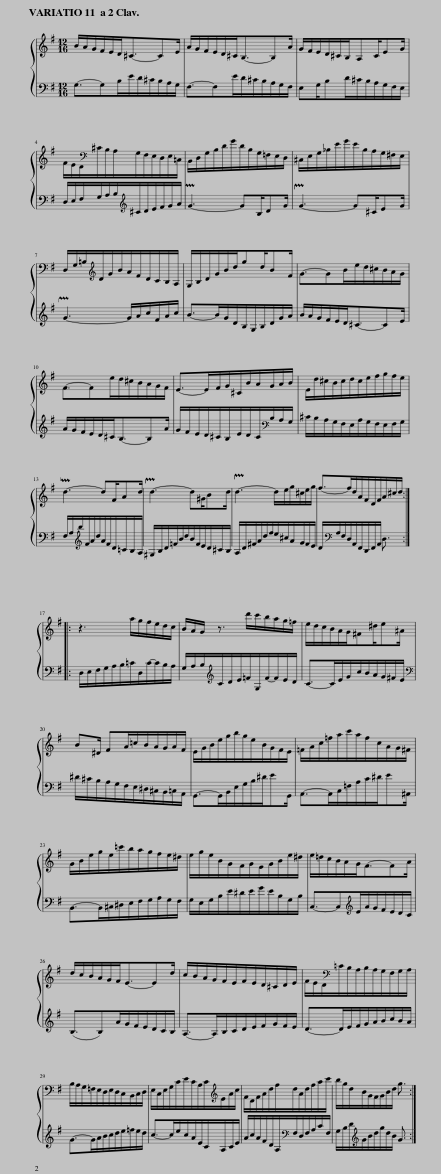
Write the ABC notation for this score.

X:1
%%score { 1 | 2 }
L:1/8
Q:1/4=114
M:12/16
I:linebreak $
K:G
V:1 treble
V:2 bass
V:1
 B/A/G/F/E/D<^C-CE/ | A/G/F/E/D/^C<B,-B,A/ | G/F/E/D/^C/B,/A,C/EG/ |$ F/E/D/[K:bass]^C/B,/A,/G,/F,/E,/D,/E,/=C,/ | B,,/D,/G,/B,/D/G/D/B,/G,/=F,/E,/D,/ | %5
 ^C,/E,/G,/_B,/E/G/E/B,/A,/G,/^F,/E,/ |$ D,/G,/=B,/[K:treble]D/G/B/A/F/D/C/B,/A,/ | G,/B,/D/G/B/d/gd/BF/ | G3/2-GB/e/d/^c/B/A/G/ |$ F3/2-Fe/d/^c/B/A/G/F/ | %10
 E->EF/G/^C/B/A/G/A/B/ | E/d/^c/B/c/d/c/e/f/g/f/e/ |$ Pd3- dF/Ad/ | Pd3- d^G/Bd/ | Pd3- d/e/g/^c/e/g/ | %15
 f->fd/A/F/D/F/A/^c/d/ ::$ z3 a/g/f/e/d/c/ | B/A/G/ z3/2 d'/c'/b/a/g/=f/ | e/d/c/B/A/G/^F^d/e^A/ |$ B^D/ FA/=c/B/A/G/A/F/ | %20
 E/G/B/e/g/b/g/e/B/G/F/E/ | =F/A/c/=f/a/c'/a/f/c/A/G/^F/ |$ G/B/e/g/e/=c'/b/a/g/f/e/^d/ | e/g/e/B/G/F/G/E/G/B/e/^d/ | e/=d/c/B/A/G<F-FA/ |$ %25
 d/c/B/A/G/F<E-Ed/ | c/B/A/G/F/E/F/E/D/^C/D/E/ | F/E/D/[K:bass]=C/B,/A,/B,/A,/G,/F,/G,/A,/ |$ B,/A,/G,/=F,/E,/D,/E,/D,/C,/B,,/C,/D,/ | E,/C,/E,/G,/C/E/C/A,/C/[K:treble]E/A/c/ | %30
 F/D/F/A/d/f/d/A/d/f/a/c'/ | b/g/d/B/G/F/G/B/d/ g3/2 :| %32
V:2
 G,3/2-G,B,/E/D/^C/B,/A,/G,/ | F,3/2-F,E/D/^C/B,/A,/G,/F,/ | E,G,/B,D/^C/B,/A,/G,/F,/E,/ |$ D,/E,/F,/G,/A,/B,/[K:treble]^C/D/E/F/G/A/ | PG3- GB,/DG/ | %5
 PG3- G^C/EG/ |$ PG3- G/A/c/F/A/c/ | B->BG/D/B,/G,/B,/D/G/A/ | B/A/G/F/E/D<^C-CE/ |$ A/G/F/E/D/^C<B,-B,A/ | %10
 G/F/E/D/^C/B,/E/D/C/[K:bass]B,/A,/G,/ | ^C/B,/A,/G,/F,/E,/A,/G,/F,/E,/F,/G,/ |$ F,/A,/D/[K:treble]F/A/d/A/F/D/=C/B,/A,/ | ^G,/B,/D/=F/B/d/B/F/E/D/^C/B,/ | A,/D/^F/A/d/f/e/^c/A/G/F/E/ | %15
 D/[K:bass]A,/F,/D,/A,,/F,,/D,,/F,,/A,,/ D,3/2 ::$ D,/E,/F,/G,/A,/B,/=C/D,/C/-C/B,/A,/ | G,/A,/B,/[K:treble]C/D/E/=F/G,/F/-F/E/D/ | C->CE/G/c/B/A/G/^F/E/ |$[K:bass] ^D/^C/B,/A,/G,/F,/E,/^D,/^C,/B,,/=C,/A,,/ | %20
 G,,->G,,B,,/E,/G,/B,/^D/EG,,/ | A,,->A,,C,/=F,/A,/C/^D/E^A,,/ |$ B,,->B,,^C,/^D,/E,/F,/G,/A,/G,/F,/ | G,/E,/G,/B,/E/^D/E/G/E/B,/G,/B,/ | C,3/2-C,[K:treble]E/A/G/F/E/D/C/ |$ %25
 (B,3/2B,)A/G/F/E/D/C/B,/ | A,->A,B,/C/D/E/F/G/F/E/ | D->DE/F/G/A/B/c/B/A/ |$ G->GA/B/c/d/e/=f/e/d/ | c->ce/c/A/E/C/A,/C/E/ | %30
 A/c/A/F/D/A,/[K:bass]F,/D,/F,/A,/C/F,/ | G,/B,/D/[K:treble]G/B/d/g/d/B/ G3/2 :| %32
